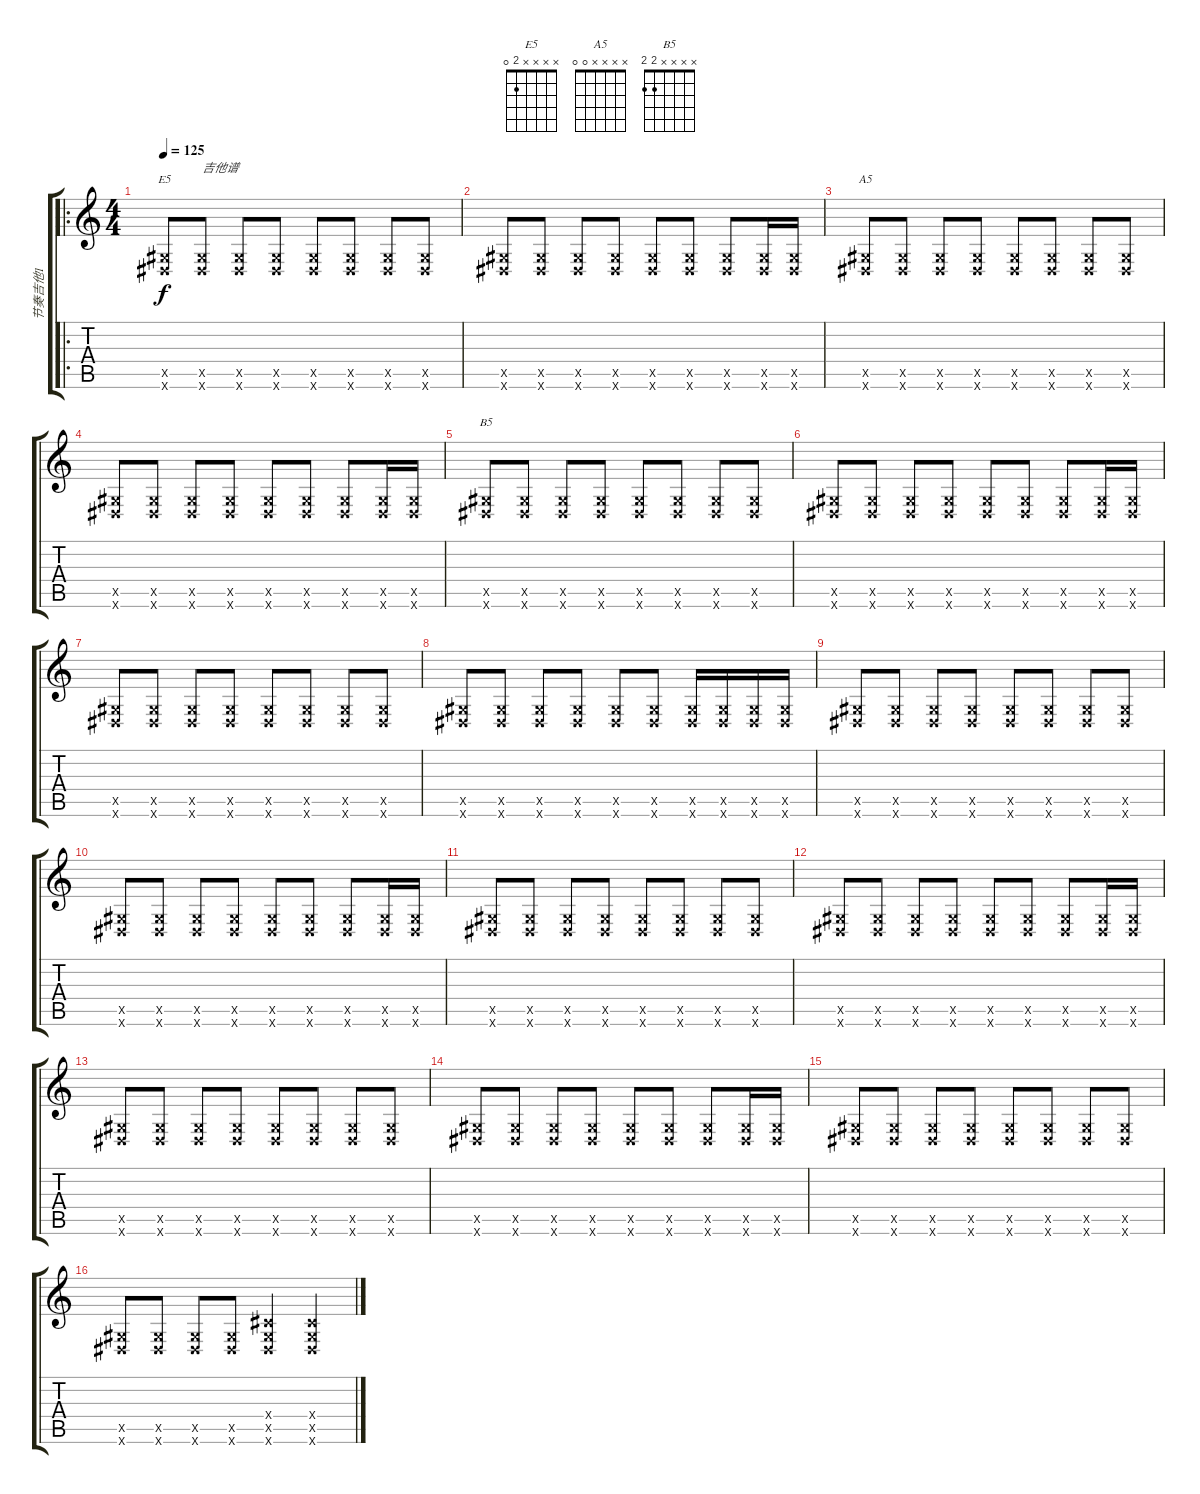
\track ("节奏吉他1" "节奏吉他1") {instrument distortionguitar}
\staff {score tabs}
\tuning (E4 B3 G3 D3 A2 E2) {hide}
\chord ("E5" x x x x 2 0)
\chord ("A5" x x x x 0 0)
\chord ("B5" x x x x 2 2)
\ro
\ts (4 4)
\tempo 125
\clef g2
\ks c
(-1.5{x} -1.6{x}).8{ch "E5" dy f instrument distortionguitar} (-1.5{x} -1.6{x}).8{txt "吉他谱"} (-1.5{x} -1.6{x}).8 (-1.5{x} -1.6{x}).8 (-1.5{x} -1.6{x}).8 (-1.5{x} -1.6{x}).8 (-1.5{x} -1.6{x}).8 (-1.5{x} -1.6{x}).8 |
(-1.5{x} -1.6{x}).8 (-1.5{x} -1.6{x}).8 (-1.5{x} -1.6{x}).8 (-1.5{x} -1.6{x}).8 (-1.5{x} -1.6{x}).8 (-1.5{x} -1.6{x}).8 (-1.5{x} -1.6{x}).8 (-1.5{x} -1.6{x}).16 (-1.5{x} -1.6{x}).16 |
(-1.5{x} -1.6{x}).8{ch "A5"} (-1.5{x} -1.6{x}).8 (-1.5{x} -1.6{x}).8 (-1.5{x} -1.6{x}).8 (-1.5{x} -1.6{x}).8 (-1.5{x} -1.6{x}).8 (-1.5{x} -1.6{x}).8 (-1.5{x} -1.6{x}).8 |
(-1.5{x} -1.6{x}).8 (-1.5{x} -1.6{x}).8 (-1.5{x} -1.6{x}).8 (-1.5{x} -1.6{x}).8 (-1.5{x} -1.6{x}).8 (-1.5{x} -1.6{x}).8 (-1.5{x} -1.6{x}).8 (-1.5{x} -1.6{x}).16 (-1.5{x} -1.6{x}).16 |
(-1.5{x} -1.6{x}).8{ch "B5"} (-1.5{x} -1.6{x}).8 (-1.5{x} -1.6{x}).8 (-1.5{x} -1.6{x}).8 (-1.5{x} -1.6{x}).8 (-1.5{x} -1.6{x}).8 (-1.5{x} -1.6{x}).8 (-1.5{x} -1.6{x}).8 |
(-1.5{x} -1.6{x}).8 (-1.5{x} -1.6{x}).8 (-1.5{x} -1.6{x}).8 (-1.5{x} -1.6{x}).8 (-1.5{x} -1.6{x}).8 (-1.5{x} -1.6{x}).8 (-1.5{x} -1.6{x}).8 (-1.5{x} -1.6{x}).16 (-1.5{x} -1.6{x}).16 |
(-1.5{x} -1.6{x}).8 (-1.5{x} -1.6{x}).8 (-1.5{x} -1.6{x}).8 (-1.5{x} -1.6{x}).8 (-1.5{x} -1.6{x}).8 (-1.5{x} -1.6{x}).8 (-1.5{x} -1.6{x}).8 (-1.5{x} -1.6{x}).8 |
(-1.5{x} -1.6{x}).8 (-1.5{x} -1.6{x}).8 (-1.5{x} -1.6{x}).8 (-1.5{x} -1.6{x}).8 (-1.5{x} -1.6{x}).8 (-1.5{x} -1.6{x}).8 (-1.5{x} -1.6{x}).16 (-1.5{x} -1.6{x}).16 (-1.5{x} -1.6{x}).16 (-1.5{x} -1.6{x}).16 |
(-1.5{x} -1.6{x}).8 (-1.5{x} -1.6{x}).8 (-1.5{x} -1.6{x}).8 (-1.5{x} -1.6{x}).8 (-1.5{x} -1.6{x}).8 (-1.5{x} -1.6{x}).8 (-1.5{x} -1.6{x}).8 (-1.5{x} -1.6{x}).8 |
(-1.5{x} -1.6{x}).8 (-1.5{x} -1.6{x}).8 (-1.5{x} -1.6{x}).8 (-1.5{x} -1.6{x}).8 (-1.5{x} -1.6{x}).8 (-1.5{x} -1.6{x}).8 (-1.5{x} -1.6{x}).8 (-1.5{x} -1.6{x}).16 (-1.5{x} -1.6{x}).16 |
(-1.5{x} -1.6{x}).8 (-1.5{x} -1.6{x}).8 (-1.5{x} -1.6{x}).8 (-1.5{x} -1.6{x}).8 (-1.5{x} -1.6{x}).8 (-1.5{x} -1.6{x}).8 (-1.5{x} -1.6{x}).8 (-1.5{x} -1.6{x}).8 |
(-1.5{x} -1.6{x}).8 (-1.5{x} -1.6{x}).8 (-1.5{x} -1.6{x}).8 (-1.5{x} -1.6{x}).8 (-1.5{x} -1.6{x}).8 (-1.5{x} -1.6{x}).8 (-1.5{x} -1.6{x}).8 (-1.5{x} -1.6{x}).16 (-1.5{x} -1.6{x}).16 |
(-1.5{x} -1.6{x}).8 (-1.5{x} -1.6{x}).8 (-1.5{x} -1.6{x}).8 (-1.5{x} -1.6{x}).8 (-1.5{x} -1.6{x}).8 (-1.5{x} -1.6{x}).8 (-1.5{x} -1.6{x}).8 (-1.5{x} -1.6{x}).8 |
(-1.5{x} -1.6{x}).8 (-1.5{x} -1.6{x}).8 (-1.5{x} -1.6{x}).8 (-1.5{x} -1.6{x}).8 (-1.5{x} -1.6{x}).8 (-1.5{x} -1.6{x}).8 (-1.5{x} -1.6{x}).8 (-1.5{x} -1.6{x}).16 (-1.5{x} -1.6{x}).16 |
(-1.5{x} -1.6{x}).8 (-1.5{x} -1.6{x}).8 (-1.5{x} -1.6{x}).8 (-1.5{x} -1.6{x}).8 (-1.5{x} -1.6{x}).8 (-1.5{x} -1.6{x}).8 (-1.5{x} -1.6{x}).8 (-1.5{x} -1.6{x}).8 |
(-1.5{x} -1.6{x}).8 (-1.5{x} -1.6{x}).8 (-1.5{x} -1.6{x}).8 (-1.5{x} -1.6{x}).8 (-1.4{x} -1.5{x} -1.6{x}).4 (-1.4{x} -1.5{x} -1.6{x}).4
